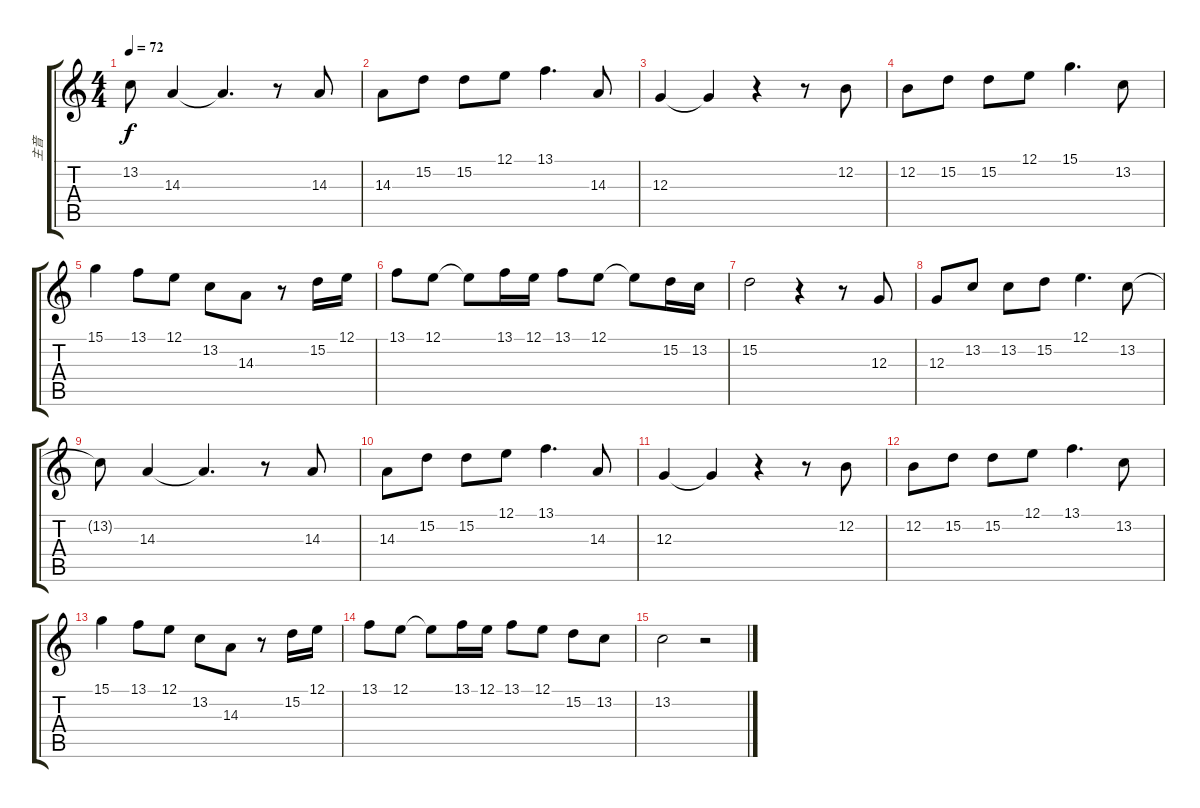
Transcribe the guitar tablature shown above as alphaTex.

\track ("主音" "主音") {instrument sopranosax}
\staff {score tabs}
\tuning (E4 B3 G3 D3 A2 E2) {hide}
\ts (4 4)
\tempo 72
\clef g2
\ks c
13.2{t}.8{dy f} 14.3.4 14.3{t}.4{d} r.8 14.3.8 |
14.3.8 15.2.8 15.2.8 12.1.8 13.1.4{d} 14.3.8 |
12.3.4 12.3{t}.4 r.4 r.8 12.2.8 |
12.2.8 15.2.8 15.2.8 12.1.8 15.1.4{d} 13.2.8 |
15.1.4 13.1.8 12.1.8 13.2.8 14.3.8 r.8 15.2.16 12.1.16 |
13.1.8 12.1.8 12.1{t}.8 13.1.16 12.1.16 13.1.8 12.1.8 12.1{t}.8 15.2.16 13.2.16 |
15.2.2 r.4 r.8 12.3.8 |
12.3.8 13.2.8 13.2.8 15.2.8 12.1.4{d} 13.2.8 |
13.2{t}.8 14.3.4 14.3{t}.4{d} r.8 14.3.8 |
14.3.8 15.2.8 15.2.8 12.1.8 13.1.4{d} 14.3.8 |
12.3.4 12.3{t}.4 r.4{txt ""} r.8 12.2.8 |
12.2.8 15.2.8 15.2.8 12.1.8 13.1.4{d} 13.2.8 |
15.1.4 13.1.8 12.1.8 13.2.8 14.3.8 r.8 15.2.16 12.1.16 |
13.1.8 12.1.8 12.1{t}.8 13.1.16 12.1.16 13.1.8 12.1.8 15.2.8 13.2.8 |
13.2.2 r.2
